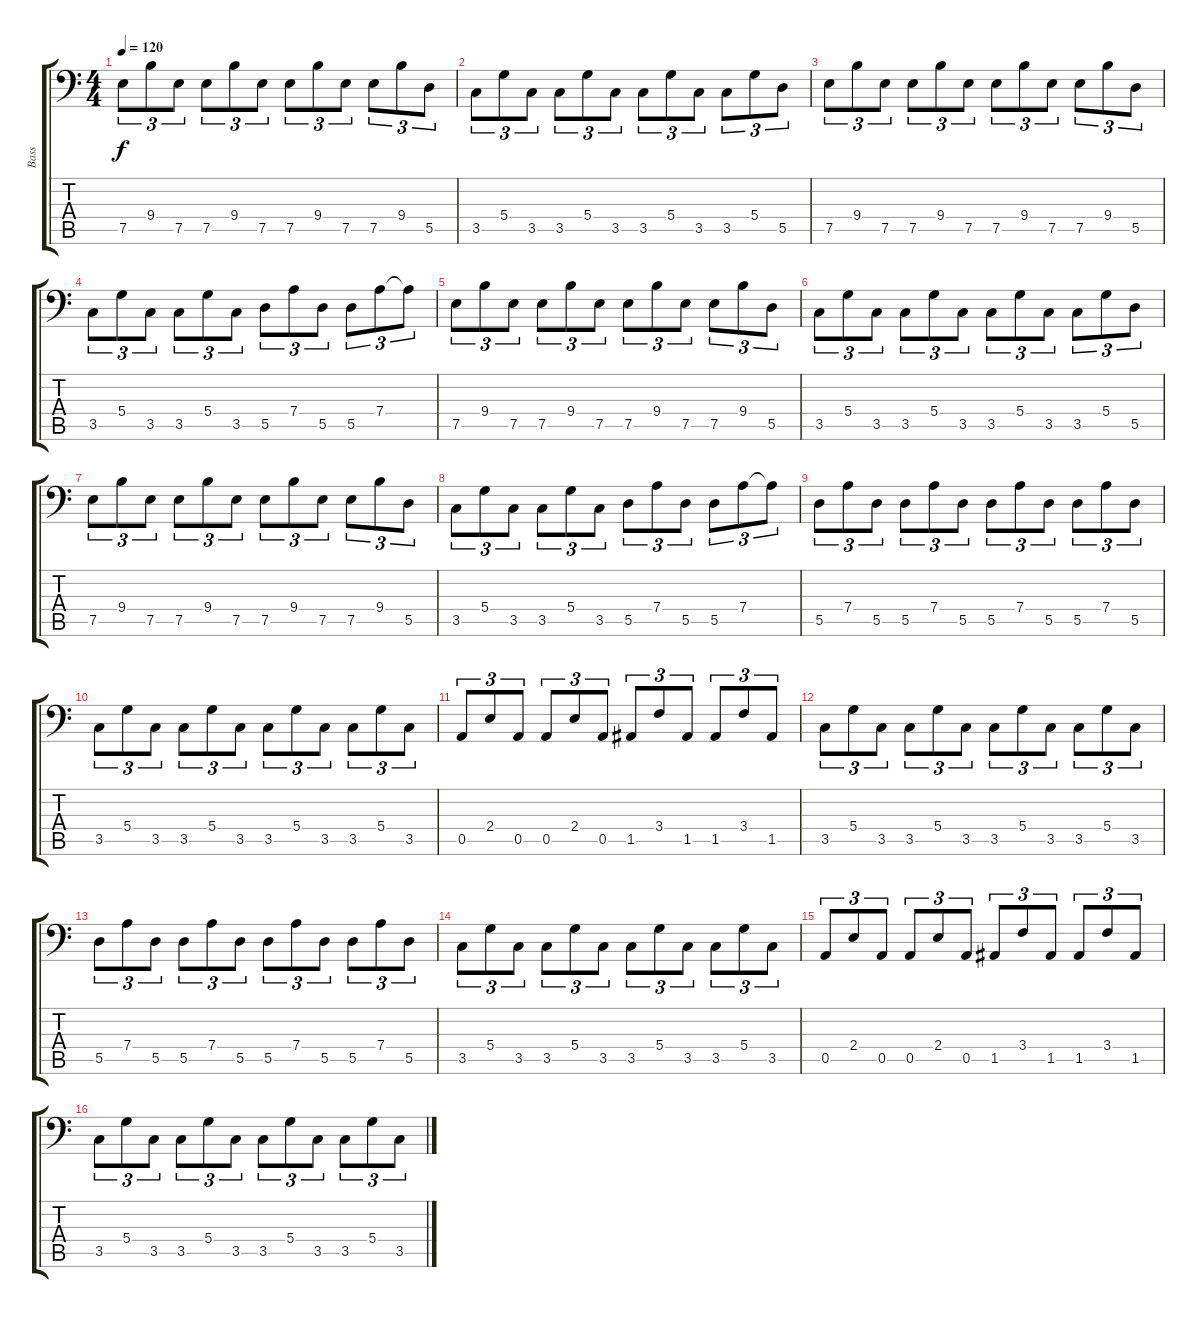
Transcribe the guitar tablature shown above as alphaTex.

\track ("Bass" "Bass") {instrument electricbassfinger}
\staff {score tabs}
\tuning (E3 B2 G2 D2 A1 E1) {hide}
\ts (4 4)
\tempo 120
\clef f4
\ks c
7.5.8{tu (3 2) dy f} 9.4.8{tu (3 2)} 7.5.8{tu (3 2)} 7.5.8{tu (3 2)} 9.4.8{tu (3 2)} 7.5.8{tu (3 2)} 7.5.8{tu (3 2)} 9.4.8{tu (3 2)} 7.5.8{tu (3 2)} 7.5.8{tu (3 2)} 9.4.8{tu (3 2)} 5.5.8{tu (3 2)} |
3.5.8{tu (3 2)} 5.4.8{tu (3 2)} 3.5.8{tu (3 2)} 3.5.8{tu (3 2)} 5.4.8{tu (3 2)} 3.5.8{tu (3 2)} 3.5.8{tu (3 2)} 5.4.8{tu (3 2)} 3.5.8{tu (3 2)} 3.5.8{tu (3 2)} 5.4.8{tu (3 2)} 5.5.8{tu (3 2)} |
7.5.8{tu (3 2)} 9.4.8{tu (3 2)} 7.5.8{tu (3 2)} 7.5.8{tu (3 2)} 9.4.8{tu (3 2)} 7.5.8{tu (3 2)} 7.5.8{tu (3 2)} 9.4.8{tu (3 2)} 7.5.8{tu (3 2)} 7.5.8{tu (3 2)} 9.4.8{tu (3 2)} 5.5.8{tu (3 2)} |
3.5.8{tu (3 2)} 5.4.8{tu (3 2)} 3.5.8{tu (3 2)} 3.5.8{tu (3 2)} 5.4.8{tu (3 2)} 3.5.8{tu (3 2)} 5.5.8{tu (3 2)} 7.4.8{tu (3 2)} 5.5.8{tu (3 2)} 5.5.8{tu (3 2)} 7.4.8{tu (3 2)} 7.4{t}.8{tu (3 2)} |
7.5.8{tu (3 2)} 9.4.8{tu (3 2)} 7.5.8{tu (3 2)} 7.5.8{tu (3 2)} 9.4.8{tu (3 2)} 7.5.8{tu (3 2)} 7.5.8{tu (3 2)} 9.4.8{tu (3 2)} 7.5.8{tu (3 2)} 7.5.8{tu (3 2)} 9.4.8{tu (3 2)} 5.5.8{tu (3 2)} |
3.5.8{tu (3 2)} 5.4.8{tu (3 2)} 3.5.8{tu (3 2)} 3.5.8{tu (3 2)} 5.4.8{tu (3 2)} 3.5.8{tu (3 2)} 3.5.8{tu (3 2)} 5.4.8{tu (3 2)} 3.5.8{tu (3 2)} 3.5.8{tu (3 2)} 5.4.8{tu (3 2)} 5.5.8{tu (3 2)} |
7.5.8{tu (3 2)} 9.4.8{tu (3 2)} 7.5.8{tu (3 2)} 7.5.8{tu (3 2)} 9.4.8{tu (3 2)} 7.5.8{tu (3 2)} 7.5.8{tu (3 2)} 9.4.8{tu (3 2)} 7.5.8{tu (3 2)} 7.5.8{tu (3 2)} 9.4.8{tu (3 2)} 5.5.8{tu (3 2)} |
3.5.8{tu (3 2)} 5.4.8{tu (3 2)} 3.5.8{tu (3 2)} 3.5.8{tu (3 2)} 5.4.8{tu (3 2)} 3.5.8{tu (3 2)} 5.5.8{tu (3 2)} 7.4.8{tu (3 2)} 5.5.8{tu (3 2)} 5.5.8{tu (3 2)} 7.4.8{tu (3 2)} 7.4{t}.8{tu (3 2)} |
5.5.8{tu (3 2)} 7.4.8{tu (3 2)} 5.5.8{tu (3 2)} 5.5.8{tu (3 2)} 7.4.8{tu (3 2)} 5.5.8{tu (3 2)} 5.5.8{tu (3 2)} 7.4.8{tu (3 2)} 5.5.8{tu (3 2)} 5.5.8{tu (3 2)} 7.4.8{tu (3 2)} 5.5.8{tu (3 2)} |
3.5.8{tu (3 2)} 5.4.8{tu (3 2)} 3.5.8{tu (3 2)} 3.5.8{tu (3 2)} 5.4.8{tu (3 2)} 3.5.8{tu (3 2)} 3.5.8{tu (3 2)} 5.4.8{tu (3 2)} 3.5.8{tu (3 2)} 3.5.8{tu (3 2)} 5.4.8{tu (3 2)} 3.5.8{tu (3 2)} |
0.5.8{tu (3 2)} 2.4.8{tu (3 2)} 0.5.8{tu (3 2)} 0.5.8{tu (3 2)} 2.4.8{tu (3 2)} 0.5.8{tu (3 2)} 1.5.8{tu (3 2)} 3.4.8{tu (3 2)} 1.5.8{tu (3 2)} 1.5.8{tu (3 2)} 3.4.8{tu (3 2)} 1.5.8{tu (3 2)} |
3.5.8{tu (3 2)} 5.4.8{tu (3 2)} 3.5.8{tu (3 2)} 3.5.8{tu (3 2)} 5.4.8{tu (3 2)} 3.5.8{tu (3 2)} 3.5.8{tu (3 2)} 5.4.8{tu (3 2)} 3.5.8{tu (3 2)} 3.5.8{tu (3 2)} 5.4.8{tu (3 2)} 3.5.8{tu (3 2)} |
5.5.8{tu (3 2)} 7.4.8{tu (3 2)} 5.5.8{tu (3 2)} 5.5.8{tu (3 2)} 7.4.8{tu (3 2)} 5.5.8{tu (3 2)} 5.5.8{tu (3 2)} 7.4.8{tu (3 2)} 5.5.8{tu (3 2)} 5.5.8{tu (3 2)} 7.4.8{tu (3 2)} 5.5.8{tu (3 2)} |
3.5.8{tu (3 2)} 5.4.8{tu (3 2)} 3.5.8{tu (3 2)} 3.5.8{tu (3 2)} 5.4.8{tu (3 2)} 3.5.8{tu (3 2)} 3.5.8{tu (3 2)} 5.4.8{tu (3 2)} 3.5.8{tu (3 2)} 3.5.8{tu (3 2)} 5.4.8{tu (3 2)} 3.5.8{tu (3 2)} |
0.5.8{tu (3 2)} 2.4.8{tu (3 2)} 0.5.8{tu (3 2)} 0.5.8{tu (3 2)} 2.4.8{tu (3 2)} 0.5.8{tu (3 2)} 1.5.8{tu (3 2)} 3.4.8{tu (3 2)} 1.5.8{tu (3 2)} 1.5.8{tu (3 2)} 3.4.8{tu (3 2)} 1.5.8{tu (3 2)} |
3.5.8{tu (3 2)} 5.4.8{tu (3 2)} 3.5.8{tu (3 2)} 3.5.8{tu (3 2)} 5.4.8{tu (3 2)} 3.5.8{tu (3 2)} 3.5.8{tu (3 2)} 5.4.8{tu (3 2)} 3.5.8{tu (3 2)} 3.5.8{tu (3 2)} 5.4.8{tu (3 2)} 3.5.8{tu (3 2)}
